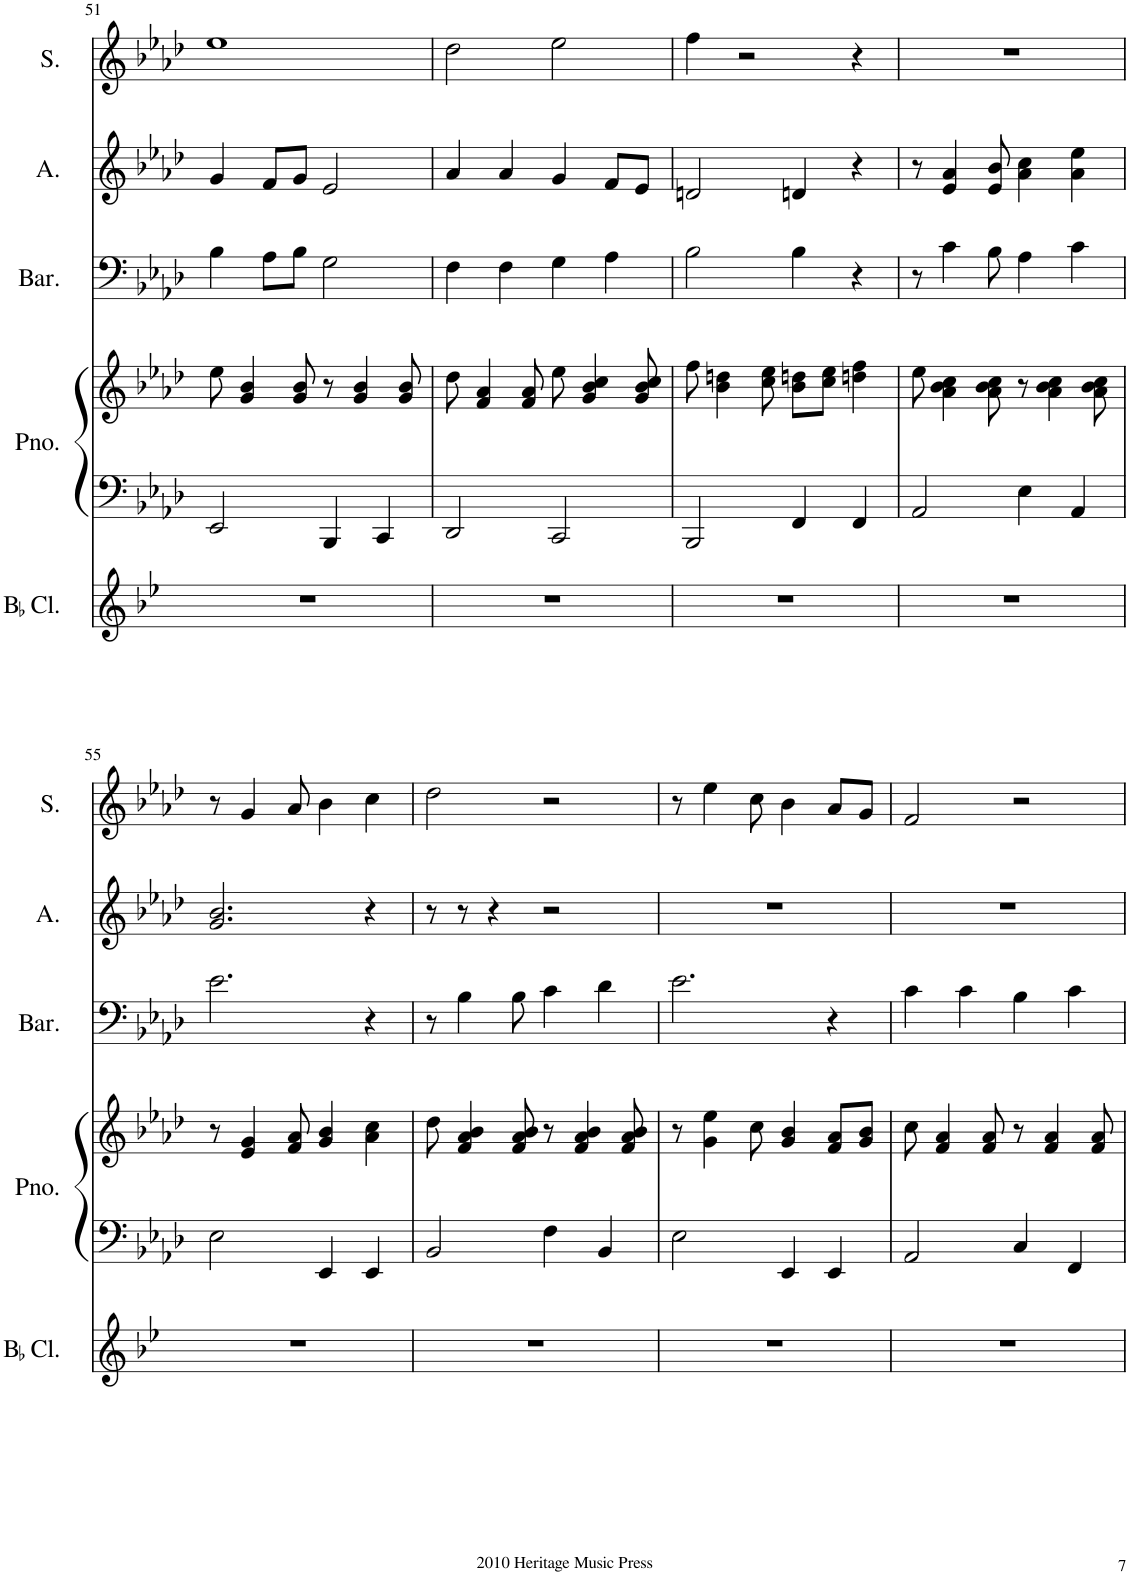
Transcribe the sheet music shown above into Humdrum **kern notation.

**kern	**kern	**kern	**kern	**kern	**kern
*part5	*part4	*part4	*part3	*part2	*part1
*staff6	*staff5	*staff4	*staff3	*staff2	*staff1
*I"BaccidentalFlat Clarinet	*I"Piano	*	*I"Baritone	*I"Alto	*I"Soprano
*I'BaccidentalFlat Cl.	*I'Pno.	*	*I'Bar.	*I'A.	*I'S.
!!LO:PB:g=z
*clefG2	*clefF4	*clefG2	*clefF4	*clefG2	*clefG2
*Trd1c2	*	*	*	*	*
*k[b-e-]	*k[b-e-a-d-]	*k[b-e-a-d-]	*k[b-e-a-d-]	*k[b-e-a-d-]	*k[b-e-a-d-]
*M4/4	*M4/4	*M4/4	*M4/4	*M4/4	*M4/4
=51	=51	=51	=51	=51	=51
1r	2EE-/	8ee-\	4B-\	4g/	1ee-
.	.	4g/ 4b-/	.	.	.
.	.	.	8A-\L	8f/L	.
.	.	8g/ 8b-/	8B-\J	8g/J	.
.	4BBB-/	8r	2G\	2e-/	.
.	.	4g/ 4b-/	.	.	.
.	4CC/	.	.	.	.
.	.	8g/ 8b-/	.	.	.
=52	=52	=52	=52	=52	=52
1r	2DD-/	8dd-\	4F\	4a-/	2dd-\
.	.	4f/ 4a-/	.	.	.
.	.	.	4F\	4a-/	.
.	.	8f/ 8a-/	.	.	.
.	2CC/	8ee-\	4G\	4g/	2ee-\
.	.	4g/ 4b-/ 4cc/	.	.	.
.	.	.	4A-\	8f/L	.
.	.	8g/ 8b-/ 8cc/	.	8e-/J	.
=53	=53	=53	=53	=53	=53
1r	2BBB-/	8ff\	2B-\	2dn/	4ff\
.	.	4b-\ 4ddn\	.	.	.
.	.	.	.	.	2r
.	.	8cc\ 8ee-\	.	.	.
.	4FF/	8b-\ 8ddn\L	4B-\	4dn/	.
.	.	8cc\ 8ee-\J	.	.	.
.	4FF/	4ddn\ 4ff\	4r	4r	4r
=54	=54	=54	=54	=54	=54
1r	2AA-/	8ee-\	8r	8r	1r
.	.	4a-\ 4b-\ 4cc\	4c\	4e-/ 4a-/	.
.	.	8a-\ 8b-\ 8cc\	8B-\	8e-/ 8b-/	.
.	4E-\	8r	4A-\	4a-\ 4cc\	.
.	.	4a-\ 4b-\ 4cc\	.	.	.
.	4AA-/	.	4c\	4a-\ 4ee-\	.
.	.	8a-\ 8b-\ 8cc\	.	.	.
!!LO:LB:g=z
=55	=55	=55	=55	=55	=55
1r	2E-\	8r	2.e-\	2.g/ 2.b-/	8r
.	.	4e-/ 4g/	.	.	4g/
.	.	8f/ 8a-/	.	.	8a-/
.	4EE-/	4g/ 4b-/	.	.	4b-\
.	4EE-/	4a-\ 4cc\	4r	4r	4cc\
=56	=56	=56	=56	=56	=56
1r	2BB-/	8dd-\	8r	8r	2dd-\
.	.	4f/ 4a-/ 4b-/	4B-\	8r	.
.	.	.	.	4r	.
.	.	8f/ 8a-/ 8b-/	8B-\	.	.
.	4F\	8r	4c\	2r	2r
.	.	4f/ 4a-/ 4b-/	.	.	.
.	4BB-/	.	4d-\	.	.
.	.	8f/ 8a-/ 8b-/	.	.	.
=57	=57	=57	=57	=57	=57
1r	2E-\	8r	2.e-\	1r	8r
.	.	4g\ 4ee-\	.	.	4ee-\
.	.	8cc\	.	.	8cc\
.	4EE-/	4g/ 4b-/	.	.	4b-\
.	4EE-/	8f/ 8a-/L	4r	.	8a-/L
.	.	8g/ 8b-/J	.	.	8g/J
=58	=58	=58	=58	=58	=58
1r	2AA-/	8cc\	4c\	1r	2f/
.	.	4f/ 4a-/	.	.	.
.	.	.	4c\	.	.
.	.	8f/ 8a-/	.	.	.
.	4C/	8r	4B-\	.	2r
.	.	4f/ 4a-/	.	.	.
.	4FF/	.	4c\	.	.
.	.	8f/ 8a-/	.	.	.
=	=	=	=	=	=
*-	*-	*-	*-	*-	*-
